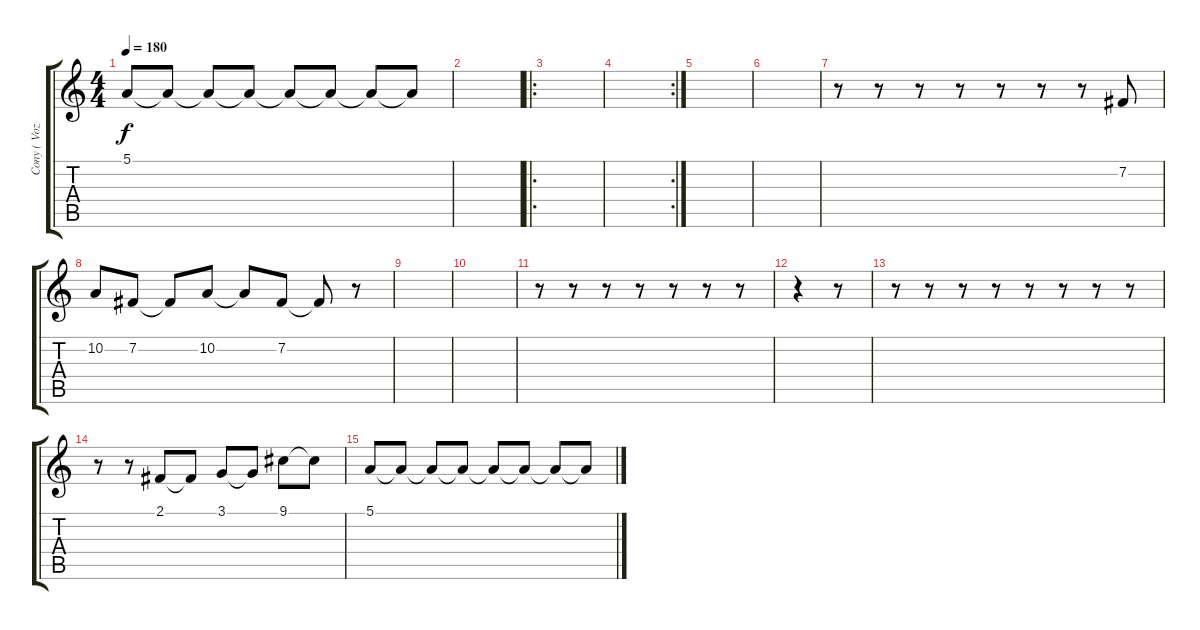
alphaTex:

\track ("Cony ( Voz)" "Cony ( Voz") {instrument flute}
\staff {score tabs}
\tuning (E4 B3 G3 D3 A2 E2) {hide}
\ts (4 4)
\tempo 180
\clef g2
\ks c
5.1.8{dy f} 5.1{t}.8 5.1{t}.8 5.1{t}.8 5.1{t}.8 5.1{t}.8 5.1{t}.8 5.1{t}.8 |
|
\ro
|
\rc 2
|
|
|
r.8 r.8 r.8 r.8 r.8 r.8 r.8 7.2.8 |
10.2.8 7.2.8 7.2{t}.8 10.2.8 10.2{t}.8 7.2.8 7.2{t}.8 r.8 |
|
|
r.8 r.8 r.8 r.8 r.8 r.8 r.8 |
r.4 r.8 |
r.8 r.8 r.8 r.8 r.8 r.8 r.8 r.8 |
r.8 r.8 2.1.8 2.1{t}.8 3.1.8 3.1{t}.8 9.1.8 9.1{t}.8 |
5.1.8 5.1{t}.8 5.1{t}.8 5.1{t}.8 5.1{t}.8 5.1{t}.8 5.1{t}.8 5.1{t}.8
